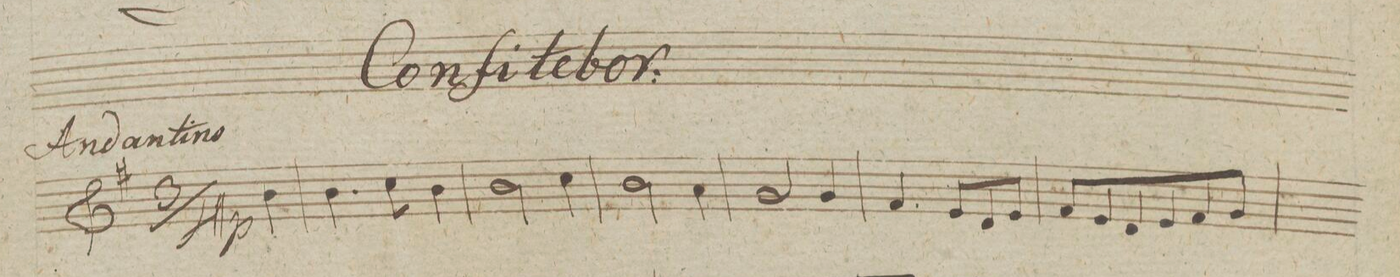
**kern	**dynam
*I"Violino 2do	*
*clefG2	*
*k[f#]	*
*M3/4	*
4b\	p
=1	=1
4.b\	.
8cc\	.
4b\	.
=2	=2
*2\right	*
2b\	.
4cc\	.
=3	=3
2b\	.
4a\	.
=4	=4
2g/	.
4g/	.
=5	=5
4.f#/	.
8e/L	.
8d/	.
8e/J	.
=6	=6
8f#/L	.
8e/	.
8d/	.
8e/	.
8f#/	.
8g/J	.
=7	=7
*-	*-
